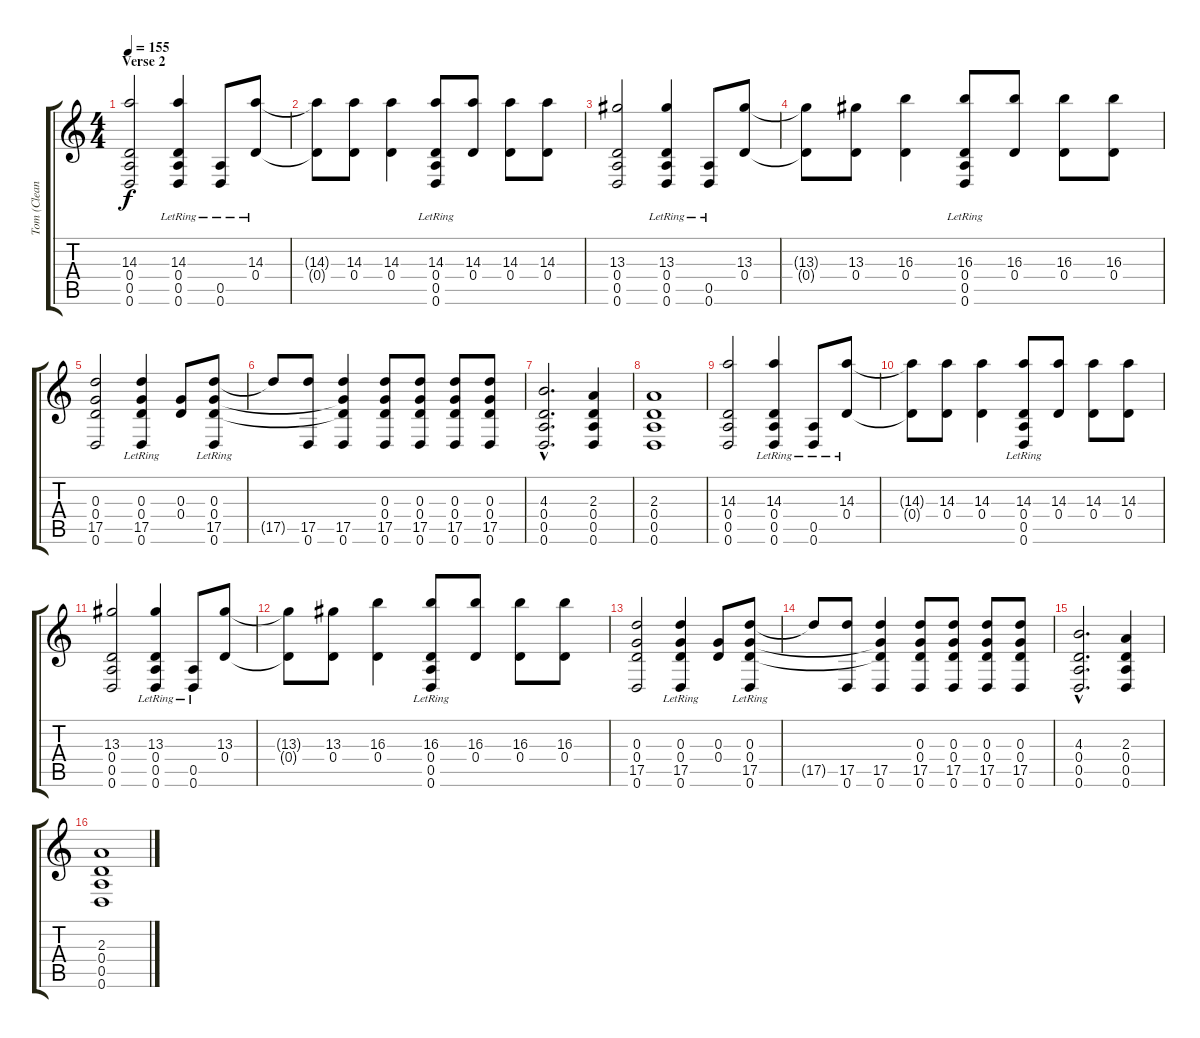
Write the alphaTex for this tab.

\track ("Tom (Clean)" "Tom (Clean") {instrument acousticguitarsteel}
\staff {score tabs}
\tuning (E4 B3 G3 D3 A2 D2) {hide}
\ts (4 4)
\section ("" "Verse 2")
\tempo 155
\clef g2
\ks c
(14.3 0.4 0.5 0.6).2{dy f} (14.3{lr} 0.4{lr} 0.5 0.6).4 (0.5{lr} 0.6{lr}).8 (14.3{lr} 0.4{lr}).8 |
(14.3{t} 0.4{t}).8 (14.3 0.4).8 (14.3 0.4).4 (14.3 0.4 0.5{lr} 0.6{lr}).8 (14.3 0.4).8 (14.3 0.4).8 (14.3 0.4).8 |
(13.3 0.4 0.5 0.6).2 (13.3{lr} 0.4{lr} 0.5 0.6).4 (0.5{lr} 0.6{lr}).8 (13.3 0.4).8 |
(13.3{t} 0.4{t}).8 (13.3 0.4).8 (16.3 0.4).4 (16.3 0.4 0.5{lr} 0.6{lr}).8 (16.3 0.4).8 (16.3 0.4).8 (16.3 0.4).8 |
(0.3 0.4 17.5 0.6).2 (0.3 0.4 17.5{lr} 0.6{lr}).4 (0.3 0.4).8 (0.3{lr} 0.4{lr} 17.5{lr} 0.6{lr}).8 |
17.5{t}.8 (17.5 0.6).8 (0.3{t} 0.4{t} 17.5 0.6).4 (0.3 0.4 17.5 0.6).8 (0.3 0.4 17.5 0.6).8 (0.3 0.4 17.5 0.6).8 (0.3 0.4 17.5 0.6).8 |
(4.3{hac} 0.4{hac} 0.5{hac} 0.6{hac}).2{d} (2.3 0.4 0.5 0.6).4 |
(2.3 0.4 0.5 0.6).1 |
(14.3 0.4 0.5 0.6).2 (14.3{lr} 0.4{lr} 0.5 0.6).4 (0.5{lr} 0.6{lr}).8 (14.3{lr} 0.4{lr}).8 |
(14.3{t} 0.4{t}).8 (14.3 0.4).8 (14.3 0.4).4 (14.3 0.4 0.5{lr} 0.6{lr}).8 (14.3 0.4).8 (14.3 0.4).8 (14.3 0.4).8 |
(13.3 0.4 0.5 0.6).2 (13.3{lr} 0.4{lr} 0.5 0.6).4 (0.5{lr} 0.6{lr}).8 (13.3 0.4).8 |
(13.3{t} 0.4{t}).8 (13.3 0.4).8 (16.3 0.4).4 (16.3 0.4 0.5{lr} 0.6{lr}).8 (16.3 0.4).8 (16.3 0.4).8 (16.3 0.4).8 |
(0.3 0.4 17.5 0.6).2 (0.3 0.4 17.5{lr} 0.6{lr}).4 (0.3 0.4).8 (0.3{lr} 0.4{lr} 17.5{lr} 0.6{lr}).8 |
17.5{t}.8 (17.5 0.6).8 (0.3{t} 0.4{t} 17.5 0.6).4 (0.3 0.4 17.5 0.6).8 (0.3 0.4 17.5 0.6).8 (0.3 0.4 17.5 0.6).8 (0.3 0.4 17.5 0.6).8 |
(4.3{hac} 0.4{hac} 0.5{hac} 0.6{hac}).2{d} (2.3 0.4 0.5 0.6).4 |
(2.3 0.4 0.5 0.6).1
